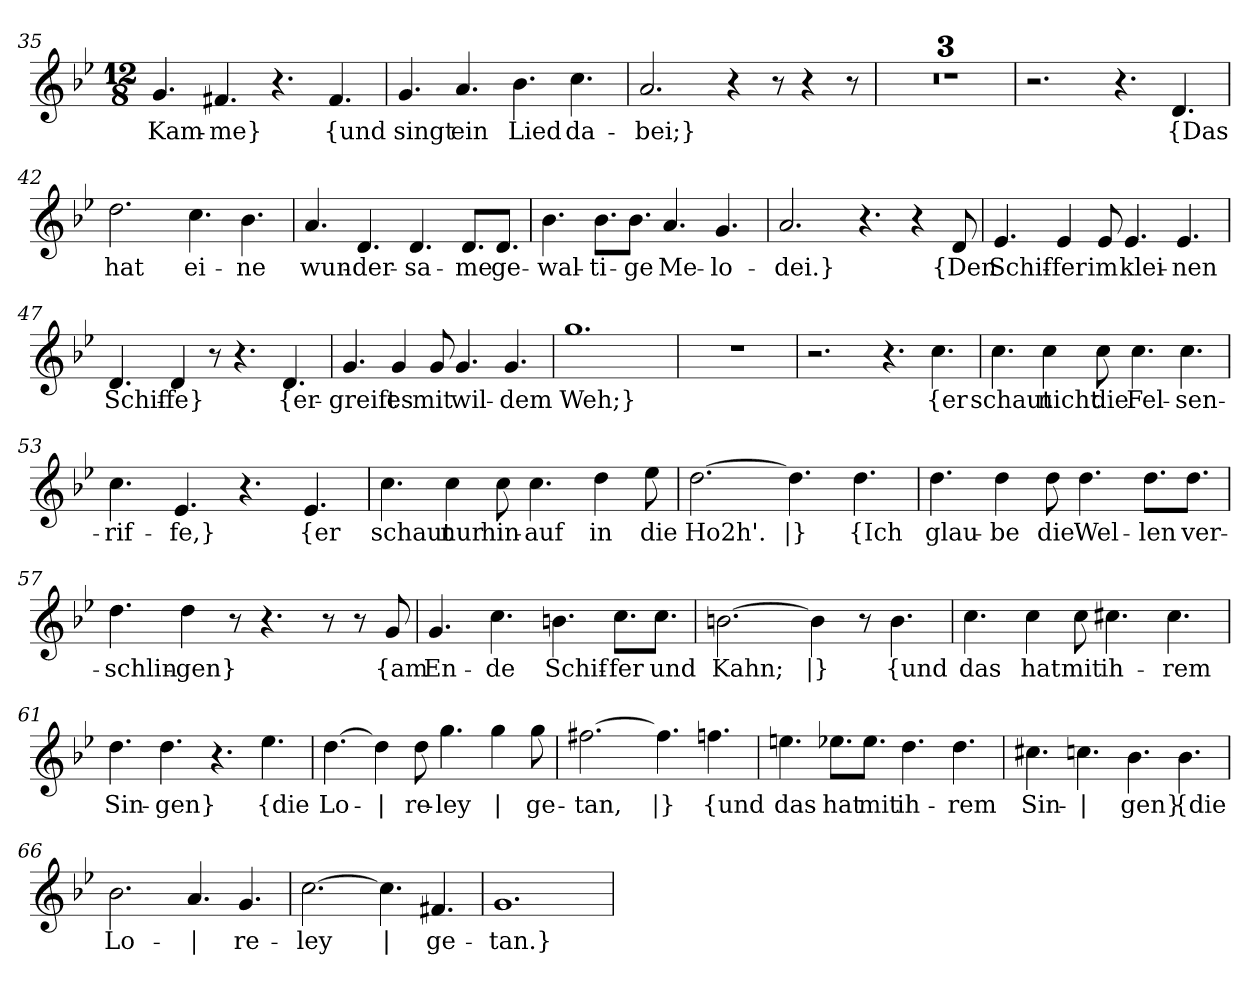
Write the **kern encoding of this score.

**kern	**text
*part1	*part1
*staff1	*staff1
!!LO:LB:g=z
*clefG2	*
*k[b-e-]	*
*M12/8	*
=35	=35
!	!LO:LY:b
4.g/	Kam-
!	!LO:LY:b
4.f#X/	-me}
4.r	.
!	!LO:LY:b
4.f#/	{und
=36	=36
!	!LO:LY:b
4.g/	singt
!	!LO:LY:b
4.a/	ein
!	!LO:LY:b
4.b-\	Lied
!	!LO:LY:b
4.cc\	da-
=37	=37
!	!LO:LY:b
2.a/	bei;}
4r	.
8r	.
4r	.
8r	.
=38	=38
1.r	.
=39	=39
1.r	.
=40	=40
1.r	.
=41	=41
2.r	.
4.r	.
!	!LO:LY:b
4.d/	{Das
=42	=42
!	!LO:LY:b
2.dd\	hat
!	!LO:LY:b
4.cc\	ei-
!	!LO:LY:b
4.b-\	-ne
!!LO:LB:g=z
=43	=43
!	!LO:LY:b
4.a/	wun-
!	!LO:LY:b
4.d/	-der-
!	!LO:LY:b
4.d/	-sa-
!	!LO:LY:b
8.d/L	-me
!	!LO:LY:b
8.d/J	ge-
=44	=44
!	!LO:LY:b
4.b-\	-wal-
!	!LO:LY:b
8.b-\L	-ti-
!	!LO:LY:b
8.b-\J	-ge
!	!LO:LY:b
4.a/	Me-
!	!LO:LY:b
4.g/	-lo-
=45	=45
!	!LO:LY:b
2.a/	-dei.}
4.r	.
4r	.
!	!LO:LY:b
8d/	{Den
=46	=46
!	!LO:LY:b
4.e-/	Schif-
!	!LO:LY:b
4e-/	-fer
!	!LO:LY:b
8e-/	im
!	!LO:LY:b
4.e-/	klei-
!	!LO:LY:b
4.e-/	-nen
!!LO:LB:g=z
=47	=47
!	!LO:LY:b
4.d/	Schif-
!	!LO:LY:b
4d/	-fe}
8r	.
4.r	.
!	!LO:LY:b
4.d/	{er-
=48	=48
!	!LO:LY:b
4.g/	-greift
!	!LO:LY:b
4g/	es
!	!LO:LY:b
8g/	mit
!	!LO:LY:b
4.g/	wil-
!	!LO:LY:b
4.g/	-dem
=49	=49
!	!LO:LY:b
1.gg	Weh;}
=50	=50
1.r	.
=51	=51
2.r	.
4.r	.
!	!LO:LY:b
4.cc\	{er
=52	=52
!	!LO:LY:b
4.cc\	schaut
!	!LO:LY:b
4cc\	nicht
!	!LO:LY:b
8cc\	die
!	!LO:LY:b
4.cc\	Fel-
!	!LO:LY:b
4.cc\	-sen-
!!LO:PB:g=z
=53	=53
!	!LO:LY:b
4.cc\	rif-
!	!LO:LY:b
4.e-/	-fe,}
4.r	.
!	!LO:LY:b
4.e-/	{er
=54	=54
!	!LO:LY:b
4.cc\	schaut
!	!LO:LY:b
4cc\	nur
!	!LO:LY:b
8cc\	hin-
!	!LO:LY:b
4.cc\	-auf
!	!LO:LY:b
4dd\	in
!	!LO:LY:b
8ee-\	die
=55	=55
!	!LO:LY:b
[2.dd\	Ho2h'.
!	!LO:LY:b
4.dd\]	|}
!	!LO:LY:b
4.dd\	{Ich
=56	=56
!	!LO:LY:b
4.dd\	glau-
!	!LO:LY:b
4dd\	-be
!	!LO:LY:b
8dd\	die
!	!LO:LY:b
4.dd\	Wel-
!	!LO:LY:b
8.dd\L	-len
!	!LO:LY:b
8.dd\J	ver-
!!LO:LB:g=z
=57	=57
!	!LO:LY:b
4.dd\	-schlin-
!	!LO:LY:b
4dd\	-gen}
8r	.
4.r	.
8r	.
8r	.
!	!LO:LY:b
8g/	{am
=58	=58
!	!LO:LY:b
4.g/	En-
!	!LO:LY:b
4.cc\	-de
!	!LO:LY:b
4.bn\	Schif-
!	!LO:LY:b
8.cc\L	-fer
!	!LO:LY:b
8.cc\J	und
=59	=59
!	!LO:LY:b
[2.bn\	Kahn;
!	!LO:LY:b
4b\]	|}
8r	.
!	!LO:LY:b
4.b\	{und
=60	=60
!	!LO:LY:b
4.cc\	das
!	!LO:LY:b
4cc\	hat
!	!LO:LY:b
8cc\	mit
!	!LO:LY:b
4.cc#X\	ih-
!	!LO:LY:b
4.cc#\	-rem
!!LO:LB:g=z
=61	=61
!	!LO:LY:b
4.dd\	Sin-
!	!LO:LY:b
4.dd\	-gen}
4.r	.
!	!LO:LY:b
4.ee-\	{die
=62	=62
!	!LO:LY:b
[4.dd\	Lo-
!	!LO:LY:b
4dd\]	|
!	!LO:LY:b
8dd\	-re-
!	!LO:LY:b
4.gg\	-ley
!	!LO:LY:b
4gg\	|
!	!LO:LY:b
8gg\	ge-
=63	=63
!	!LO:LY:b
[2.ff#X\	-tan,
!	!LO:LY:b
4.ff#\]	|}
!	!LO:LY:b
4.ffn\	{und
=64	=64
!	!LO:LY:b
4.een\	das
!	!LO:LY:b
8.ee-X\L	hat
!	!LO:LY:b
8.ee-\J	mit
!	!LO:LY:b
4.dd\	ih-
!	!LO:LY:b
4.dd\	-rem
=65	=65
!	!LO:LY:b
4.cc#X\	Sin-
!	!LO:LY:b
4.ccn\	|
!	!LO:LY:b
4.b-\	-gen}
!	!LO:LY:b
4.b-\	{die
!!LO:LB:g=z
=66	=66
!	!LO:LY:b
2.b-\	Lo-
!	!LO:LY:b
4.a/	|
!	!LO:LY:b
4.g/	-re-
=67	=67
!	!LO:LY:b
[2.cc\	-ley
!	!LO:LY:b
4.cc\]	|
!	!LO:LY:b
4.f#X/	ge-
=68	=68
!	!LO:LY:b
1.g	-tan.}
=	=
*-	*-
